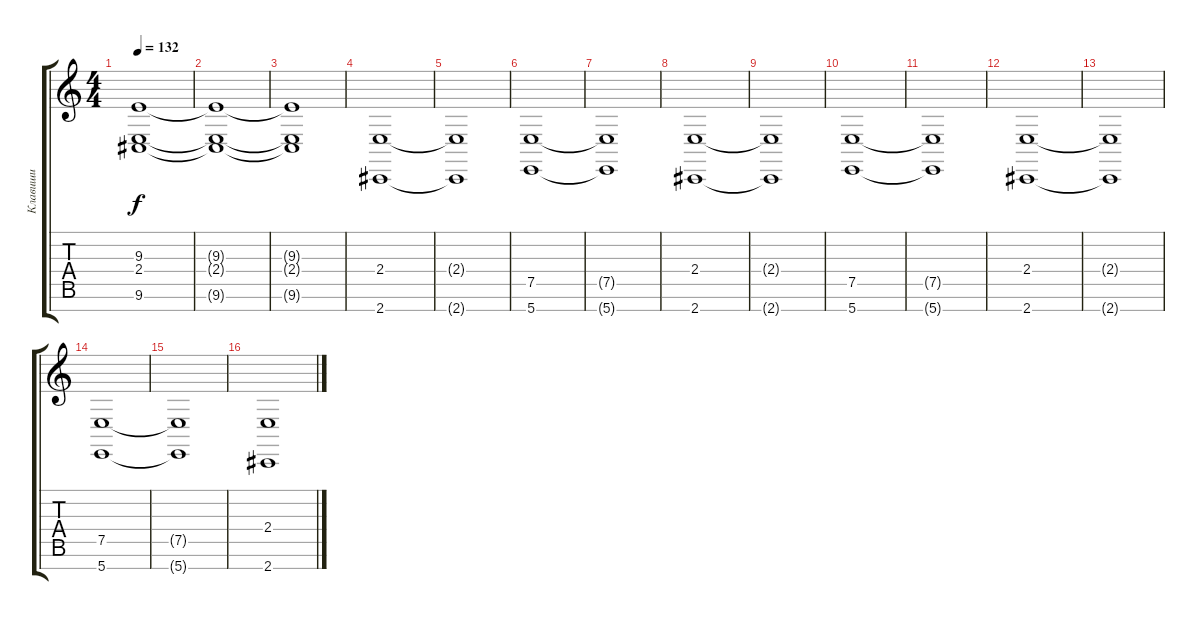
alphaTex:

\track ("Клавиши" "Клавиши") {instrument pad8sweep}
\staff {score tabs}
\tuning (E4 B3 G3 D3 A2 E2 B1) {hide}
\ts (4 4)
\tempo 132
\clef g2
\ks c
(9.3 2.4 9.6).1{dy f} |
(9.3{t} 2.4{t} 9.6{t}).1 |
(9.3{t} 2.4{t} 9.6{t}).1 |
(2.4 2.7).1 |
(2.4{t} 2.7{t}).1 |
(7.5 5.7).1 |
(7.5{t} 5.7{t}).1 |
(2.4 2.7).1 |
(2.4{t} 2.7{t}).1 |
(7.5 5.7).1 |
(7.5{t} 5.7{t}).1 |
(2.4 2.7).1 |
(2.4{t} 2.7{t}).1 |
(7.5 5.7).1 |
(7.5{t} 5.7{t}).1 |
(2.4 2.7).1
